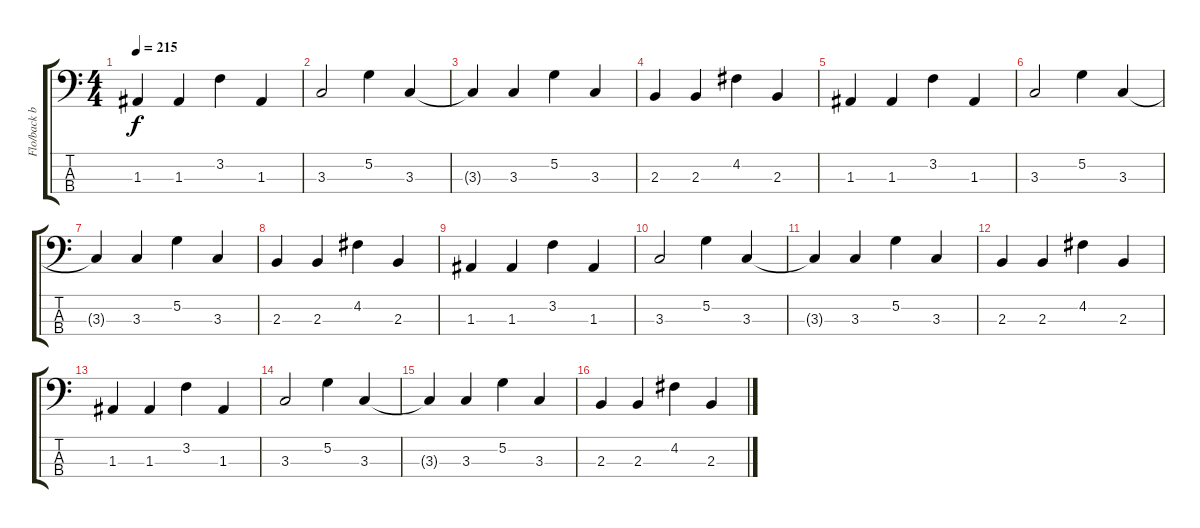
\track ("Flo/back bass" "Flo/back b") {instrument electricbassfinger}
\staff {score tabs}
\tuning (G2 D2 A1 D1) {hide}
\ts (4 4)
\tempo 215
\clef f4
\ks c
1.3.4{dy f} 1.3.4 3.2.4 1.3.4 |
3.3.2 5.2.4 3.3.4 |
3.3{t}.4 3.3.4 5.2.4 3.3.4 |
2.3.4 2.3.4 4.2.4 2.3.4 |
1.3.4 1.3.4 3.2.4 1.3.4 |
3.3.2 5.2.4 3.3.4 |
3.3{t}.4 3.3.4 5.2.4 3.3.4 |
2.3.4 2.3.4 4.2.4 2.3.4 |
1.3.4 1.3.4 3.2.4 1.3.4 |
3.3.2 5.2.4 3.3.4 |
3.3{t}.4 3.3.4 5.2.4 3.3.4 |
2.3.4 2.3.4 4.2.4 2.3.4 |
1.3.4 1.3.4 3.2.4 1.3.4 |
3.3.2 5.2.4 3.3.4 |
3.3{t}.4 3.3.4 5.2.4 3.3.4 |
2.3.4 2.3.4 4.2.4 2.3.4
